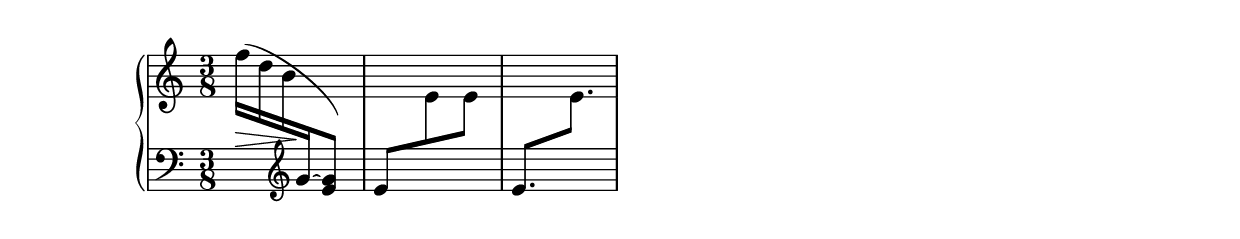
\version "1.7.18"
\header {
    texidoc = "Cross staff  (kneed) beams don't cause extreme slopes."
}

\score {
    \notes\context PianoStaff <
    \context Staff = up
    \relative c'' <
        {
	    \stemDown
            f16( \> d \! b \translator Staff = down \stemUp
            \clef treble g ~ << g e>>8-)
	    
	     e-[ \translator Staff = up
	    \stemDown
	    e e]
	    \translator Staff = down
	    \stemUp
	    [
	    e8. \translator Staff = up
	    \stemDown
	    e8.]
	    
	} \\
    >
    \context Staff = down {
        \time 3/8 \clef bass s4.*3 }
    >
    \paper { raggedright = ##t}
}

